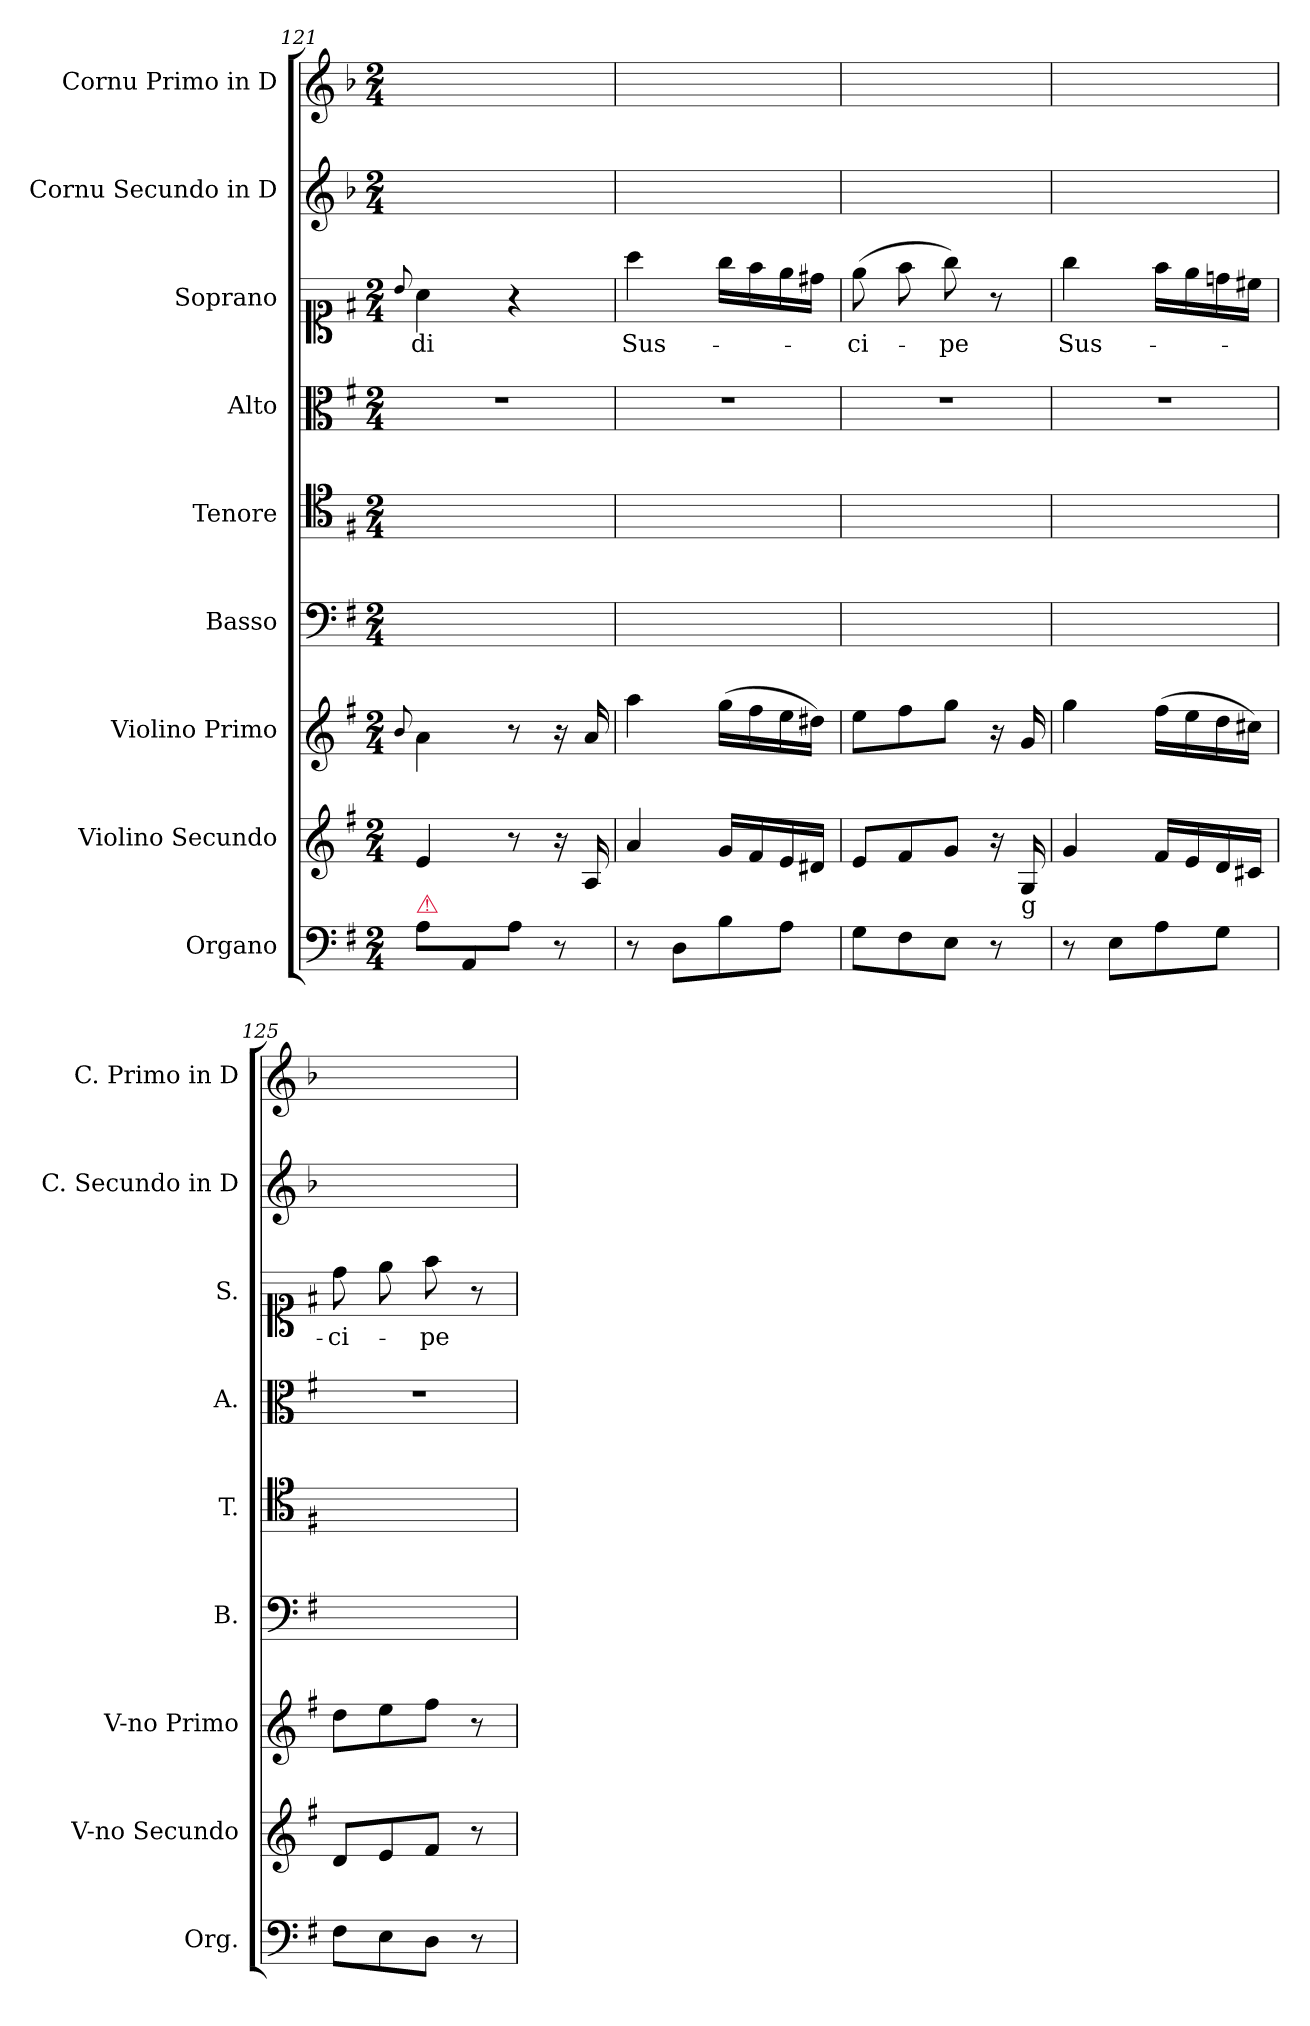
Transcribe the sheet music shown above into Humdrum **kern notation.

**kern	**kern	**kern	**kern	**kern	**kern	**kern	**text	**kern	**kern
*part9	*part8	*part7	*part6	*part5	*part4	*part3	*part3	*part2	*part1
*staff9	*staff8	*staff7	*staff6	*staff5	*staff4	*staff3	*staff3	*staff2	*staff1
*I"Organo	*I"Violino Secundo	*I"Violino Primo	*I"Basso	*I"Tenore	*I"Alto	*I"Soprano	*	*I"Cornu Secundo in D	*I"Cornu Primo in D
*I'Org.	*I'V-no Secundo	*I'V-no Primo	*I'B.	*I'T.	*I'A.	*I'S.	*	*I'C. Secundo in D	*I'C. Primo in D
*clefF4	*clefG2	*clefG2	*clefF4	*clefC4	*clefC3	*clefC1	*	*clefG2	*clefG2
*	*	*	*	*	*	*	*	*ITrd6c10	*ITrd6c10
*k[f#]	*k[f#]	*k[f#]	*k[f#]	*k[f#]	*k[f#]	*k[f#]	*	*k[f#]	*k[f#]
*M2/4	*M2/4	*M2/4	*M2/4	*M2/4	*M2/4	*M2/4	*	*M2/4	*M2/4
=121	=121	=121	=121	=121	=121	=121	=121	=121	=121
.	.	8qqb/	.	.	.	8qqb/	.	.	.
!LO:TX:a:color=crimson:t=⚠	!	!	!	!	!	!	!	!	!
8A\L	4e/	4a\	2ryy	2ryy	2r	4a\	-di	2ryy	2ryy
8AA/	.	.	.	.	.	.	.	.	.
8A\J	8r	8r	.	.	.	4r	.	.	.
8r	16r	16r	.	.	.	.	.	.	.
.	16A/	16a/	.	.	.	.	.	.	.
=122	=122	=122	=122	=122	=122	=122	=122	=122	=122
8r	4a/	4aa\	2ryy	2ryy	2r	4aa\	Sus-	2ryy	2ryy
8D\L	.	.	.	.	.	.	.	.	.
8B\	16g/LL	(16gg\LL	.	.	.	16gg\LL	.	.	.
.	16f#/	16ff#\	.	.	.	16ff#\	.	.	.
8A\J	16e/	16ee\	.	.	.	16ee\	.	.	.
.	16d#X/JJ	16dd#X\JJ)	.	.	.	16dd#X\JJ	.	.	.
=123	=123	=123	=123	=123	=123	=123	=123	=123	=123
8G\L	8e/L	8ee\L	2ryy	2ryy	2r	(8ee\	-ci-	2ryy	2ryy
8F#\	8f#/	8ff#\	.	.	.	8ff#\	.	.	.
8E\J	8g/J	8gg\J	.	.	.	8gg\)	-pe	.	.
8r	16r	16r	.	.	.	8r	.	.	.
!	!LO:TX:b:t=g	!	!	!	!	!	!	!	!
.	16G/	16g/	.	.	.	.	.	.	.
=124	=124	=124	=124	=124	=124	=124	=124	=124	=124
8r	4g/	4gg\	2ryy	2ryy	2r	4gg\	Sus-	2ryy	2ryy
8E\L	.	.	.	.	.	.	.	.	.
8A\	16f#/LL	(16ff#\LL	.	.	.	16ff#\LL	.	.	.
.	16e/	16ee\	.	.	.	16ee\	.	.	.
8G\J	16d/	16dd\	.	.	.	16ddn\	.	.	.
.	16c#X/JJ	16cc#X\JJ)	.	.	.	16cc#X\JJ	.	.	.
=125	=125	=125	=125	=125	=125	=125	=125	=125	=125
8F#\L	8d/L	8dd\L	2ryy	2ryy	2r	8dd\	-ci-	2ryy	2ryy
8E\	8e/	8ee\	.	.	.	8ee\	.	.	.
8D\J	8f#/J	8ff#\J	.	.	.	8ff#\	-pe	.	.
8r	8r	8r	.	.	.	8r	.	.	.
=	=	=	=	=	=	=	=	=	=
*-	*-	*-	*-	*-	*-	*-	*-	*-	*-
